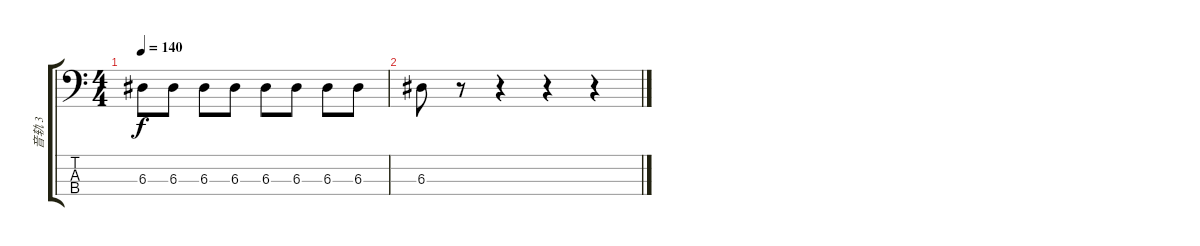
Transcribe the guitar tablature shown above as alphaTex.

\track ("音轨 3" "音轨 3") {instrument electricbassfinger}
\staff {score tabs}
\tuning (G2 D2 A1 E1) {hide}
\ts (4 4)
\tempo 140
\clef f4
\ks c
6.3.8{dy f} 6.3.8 6.3.8 6.3.8 6.3.8 6.3.8 6.3.8 6.3.8 |
6.3.8 r.8 r.4 r.4 r.4
